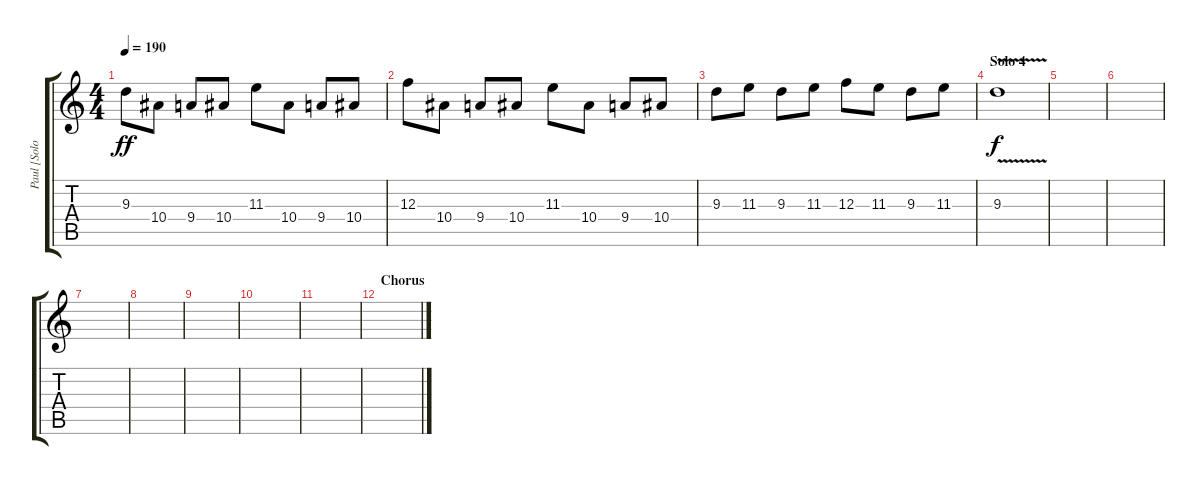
\track ("Paul [Solo Guitar]" "Paul [Solo") {instrument distortionguitar}
\staff {score tabs}
\tuning (D4 A3 F3 C3 G2 D2) {hide}
\ts (4 4)
\tempo 190
\clef g2
\ks c
9.3.8{dy ff} 10.4.8 9.4.8 10.4.8 11.3.8 10.4.8 9.4.8 10.4.8 |
12.3.8 10.4.8 9.4.8 10.4.8 11.3.8 10.4.8 9.4.8 10.4.8 |
9.3.8 11.3.8 9.3.8 11.3.8 12.3.8 11.3.8 9.3.8 11.3.8 |
\section ("" "Solo 4")
9.3{v}.1{dy f} |
|
|
|
|
|
|
|
\section ("" "Chorus")
